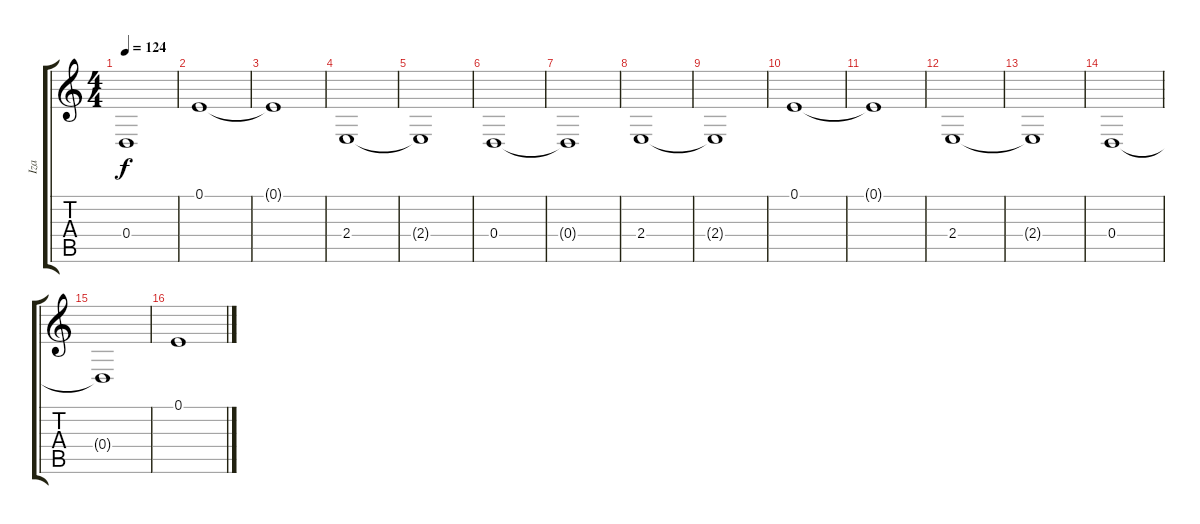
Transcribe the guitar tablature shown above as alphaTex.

\track ("Iza" "Iza") {instrument stringensemble1}
\staff {score tabs}
\tuning (E4 B3 G3 D3 A2 E2) {hide}
\ts (4 4)
\tempo 124
\clef g2
\ks c
0.4{t}.1{dy f} |
0.1.1 |
0.1{t}.1 |
2.4.1 |
2.4{t}.1 |
0.4.1 |
0.4{t}.1 |
2.4.1 |
2.4{t}.1 |
0.1.1 |
0.1{t}.1 |
2.4.1 |
2.4{t}.1 |
0.4.1 |
0.4{t}.1 |
0.1.1
